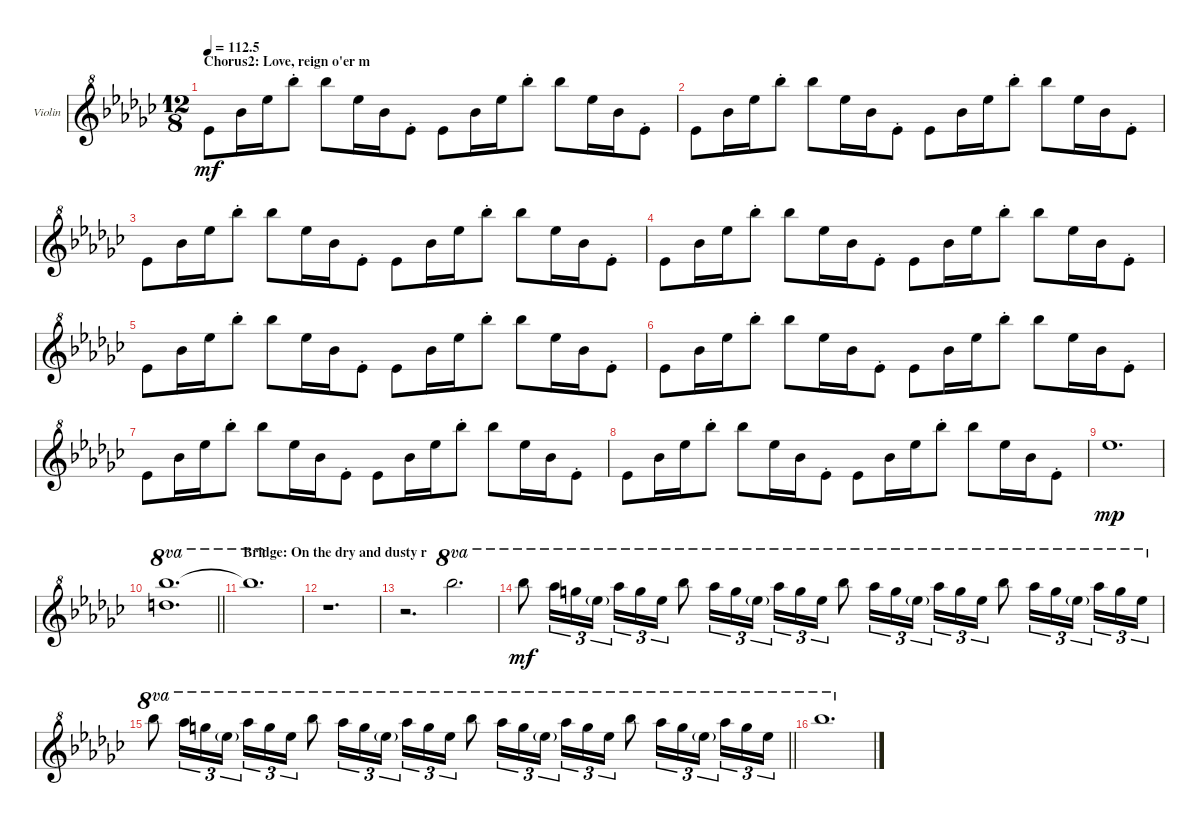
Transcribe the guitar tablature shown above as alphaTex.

\bracketExtendMode groupsimilarinstruments
\firstSystemTrackNameOrientation horizontal
\otherSystemsTrackNameOrientation horizontal
\track ("Violin/Synth" "Violin") {instrument electricguitarclean}
\staff {score}
\tuning (E4 B3 G3 D3 A2 E2)
\ts (12 8)
\section ("" "Chorus2: Love, reign o'er m")
\tempo
112.5
\accidentals auto
\clef g2
\ottava 8va
\simile none
\ks ebminor
13.4.8{dy mf} 11.2.16 11.1.16 18.1{st}.8 18.1.8 16.2.16 15.3.16 13.4{st}.8 13.4.8 11.2.16 11.1.16 18.1{st}.8 18.1.8 16.2.16 15.3.16 13.4{st}.8 |
13.4.8 11.2.16 11.1.16 18.1{st}.8 18.1.8 16.2.16 15.3.16 13.4{st}.8 13.4.8 11.2.16 11.1.16 18.1{st}.8 18.1.8 16.2.16 15.3.16 13.4{st}.8 |
13.4.8 11.2.16 11.1.16 18.1{st}.8 18.1.8 16.2.16 15.3.16 13.4{st}.8 13.4.8 11.2.16 11.1.16 18.1{st}.8 18.1.8 16.2.16 15.3.16 13.4{st}.8 |
13.4.8 11.2.16 11.1.16 18.1{st}.8 18.1.8 16.2.16 15.3.16 13.4{st}.8 13.4.8 11.2.16 11.1.16 18.1{st}.8 18.1.8 16.2.16 15.3.16 13.4{st}.8 |
13.4.8 11.2.16 11.1.16 18.1{st}.8 18.1.8 16.2.16 15.3.16 13.4{st}.8 13.4.8 11.2.16 11.1.16 18.1{st}.8 18.1.8 16.2.16 15.3.16 13.4{st}.8 |
13.4.8 11.2.16 11.1.16 18.1{st}.8 18.1.8 16.2.16 15.3.16 13.4{st}.8 13.4.8 11.2.16 11.1.16 18.1{st}.8 18.1.8 16.2.16 15.3.16 13.4{st}.8 |
13.4.8 11.2.16 11.1.16 18.1{st}.8 18.1.8 16.2.16 15.3.16 13.4{st}.8 13.4.8 11.2.16 11.1.16 18.1{st}.8 18.1.8 16.2.16 15.3.16 13.4{st}.8 |
13.4.8 11.2.16 11.1.16 18.1{st}.8 18.1.8 16.2.16 15.3.16 13.4{st}.8 13.4.8 11.2.16 11.1.16 18.1{st}.8 18.1.8 16.2.16 15.3.16 13.4{st}.8 |
11.1.1{d dy mp} |
\barLineRight lightlight
(35.2 22.1).1{d ot 8va} |
\section ("" "Bridge: On the dry and dusty r")
35.2{t}.1{d ot 8va} |
r.1{d} |
r.2{d} 30.1.2{d ot 8va} |
30.1.8{ot 8va dy mf} 28.1.16{tu (3 2) ot 8va} 27.1.16{tu (3 2) ot 8va} 28.2{g}.16{tu (3 2) ot 8va} 28.1.16{tu (3 2) ot 8va} 27.1.16{tu (3 2) ot 8va} 28.2.16{tu (3 2) ot 8va} 30.1.8{ot 8va} 28.1.16{tu (3 2) ot 8va} 27.1.16{tu (3 2) ot 8va} 28.2{g}.16{tu (3 2) ot 8va} 28.1.16{tu (3 2) ot 8va} 27.1.16{tu (3 2) ot 8va} 28.2.16{tu (3 2) ot 8va} 30.1.8{ot 8va} 28.1.16{tu (3 2) ot 8va} 27.1.16{tu (3 2) ot 8va} 28.2{g}.16{tu (3 2) ot 8va} 28.1.16{tu (3 2) ot 8va} 27.1.16{tu (3 2) ot 8va} 28.2.16{tu (3 2) ot 8va} 30.1.8{ot 8va} 28.1.16{tu (3 2) ot 8va} 27.1.16{tu (3 2) ot 8va} 28.2{g}.16{tu (3 2) ot 8va} 28.1.16{tu (3 2) ot 8va} 27.1.16{tu (3 2) ot 8va} 28.2.16{tu (3 2) ot 8va} |
\barLineRight lightlight
30.1.8{ot 8va} 28.1.16{tu (3 2) ot 8va} 27.1.16{tu (3 2) ot 8va} 28.2{g}.16{tu (3 2) ot 8va} 28.1.16{tu (3 2) ot 8va} 27.1.16{tu (3 2) ot 8va} 28.2.16{tu (3 2) ot 8va} 30.1.8{ot 8va} 28.1.16{tu (3 2) ot 8va} 27.1.16{tu (3 2) ot 8va} 28.2{g}.16{tu (3 2) ot 8va} 28.1.16{tu (3 2) ot 8va} 27.1.16{tu (3 2) ot 8va} 28.2.16{tu (3 2) ot 8va} 30.1.8{ot 8va} 28.1.16{tu (3 2) ot 8va} 27.1.16{tu (3 2) ot 8va} 28.2{g}.16{tu (3 2) ot 8va} 28.1.16{tu (3 2) ot 8va} 27.1.16{tu (3 2) ot 8va} 28.2.16{tu (3 2) ot 8va} 30.1.8{ot 8va} 28.1.16{tu (3 2) ot 8va} 27.1.16{tu (3 2) ot 8va} 28.2{g}.16{tu (3 2) ot 8va} 28.1.16{tu (3 2) ot 8va} 27.1.16{tu (3 2) ot 8va} 28.2.16{tu (3 2) ot 8va} |
30.1.1{d ot 8va}
